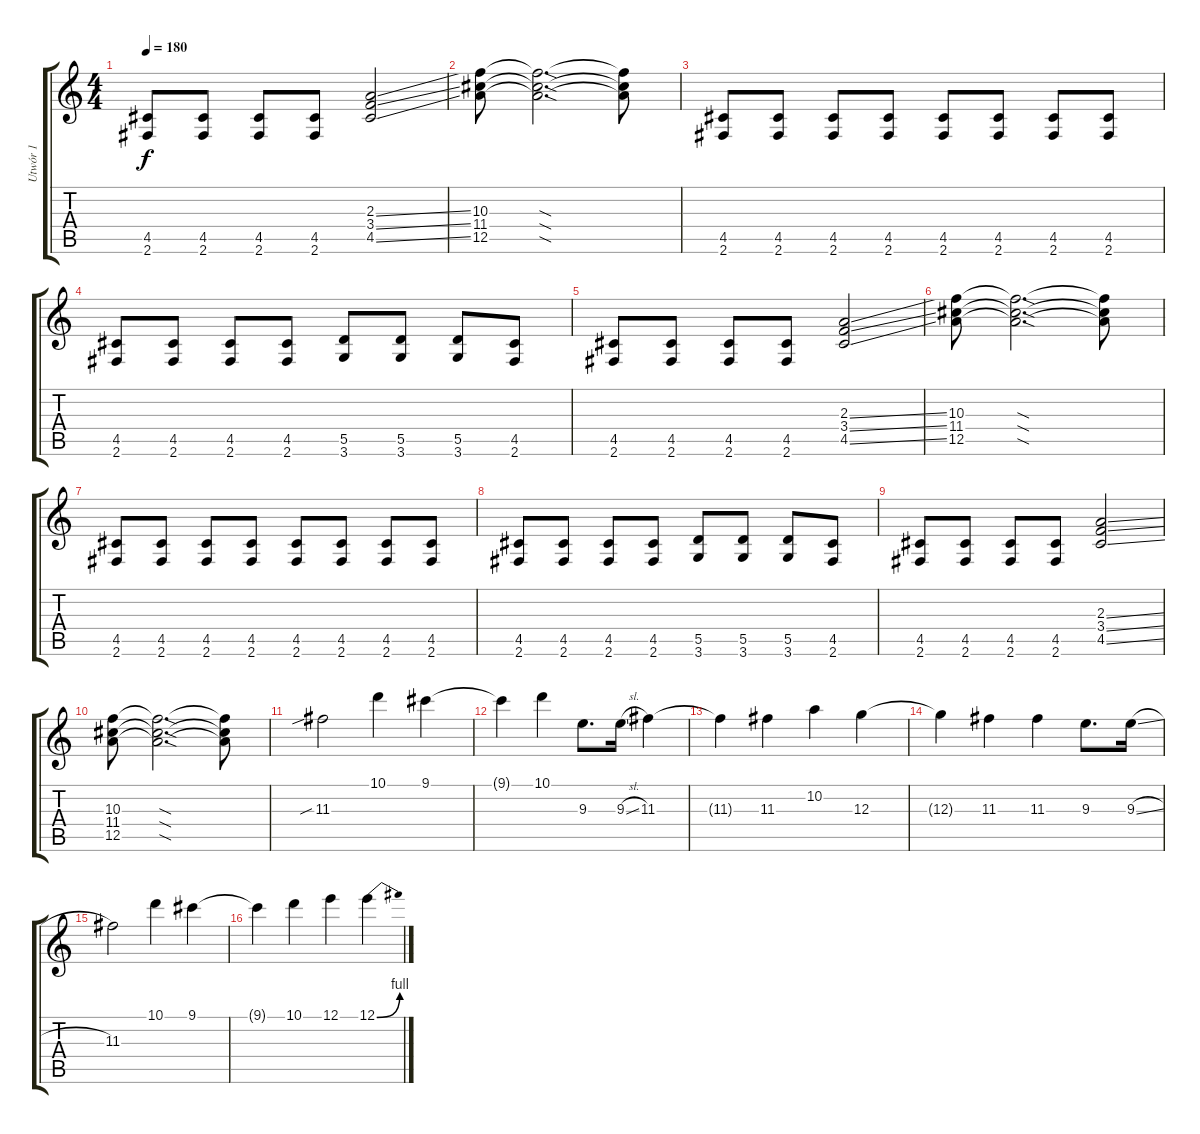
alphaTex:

\track ("Utwór 1" "Utwór 1") {mute instrument overdrivenguitar}
\staff {score tabs}
\tuning (E4 B3 G3 D3 A2 E2) {hide}
\ts (4 4)
\tempo 180
\clef g2
\ks c
(4.5 2.6).8{dy f} (4.5 2.6).8 (4.5 2.6).8 (4.5 2.6).8 (2.3{ss} 3.4{ss} 4.5{ss}).2 |
(10.3 11.4 12.5).8 (10.3{sod t} 11.4{sod t} 12.5{sod t}).2{d} (10.3{t} 11.4{t} 12.5{t}).8 |
(4.5 2.6).8 (4.5 2.6).8 (4.5 2.6).8 (4.5 2.6).8 (4.5 2.6).8 (4.5 2.6).8 (4.5 2.6).8 (4.5 2.6).8 |
(4.5 2.6).8 (4.5 2.6).8 (4.5 2.6).8 (4.5 2.6).8 (5.5 3.6).8 (5.5 3.6).8 (5.5 3.6).8 (4.5 2.6).8 |
(4.5 2.6).8 (4.5 2.6).8 (4.5 2.6).8 (4.5 2.6).8 (2.3{ss} 3.4{ss} 4.5{ss}).2 |
(10.3 11.4 12.5).8 (10.3{sod t} 11.4{sod t} 12.5{sod t}).2{d} (10.3{t} 11.4{t} 12.5{t}).8 |
(4.5 2.6).8 (4.5 2.6).8 (4.5 2.6).8 (4.5 2.6).8 (4.5 2.6).8 (4.5 2.6).8 (4.5 2.6).8 (4.5 2.6).8 |
(4.5 2.6).8 (4.5 2.6).8 (4.5 2.6).8 (4.5 2.6).8 (5.5 3.6).8 (5.5 3.6).8 (5.5 3.6).8 (4.5 2.6).8 |
(4.5 2.6).8 (4.5 2.6).8 (4.5 2.6).8 (4.5 2.6).8 (2.3{ss} 3.4{ss} 4.5{ss}).2 |
(10.3 11.4 12.5).8 (10.3{sod t} 11.4{sod t} 12.5{sod t}).2{d} (10.3{t} 11.4{t} 12.5{t}).8 |
11.3{sib}.2 10.1.4 9.1.4 |
9.1{t}.4 10.1.4 9.3.8{d} 9.3{sl}.16 11.3.4 |
11.3{t}.4 11.3.4 10.2.4 12.3.4 |
12.3{t}.4 11.3.4 11.3.4 9.3.8{d} 9.3{sl}.16 |
11.3.2 10.1.4 9.1.4 |
9.1{t}.4 10.1.4 12.1.4 12.1{be (bend 0 0 60 4)}.4
